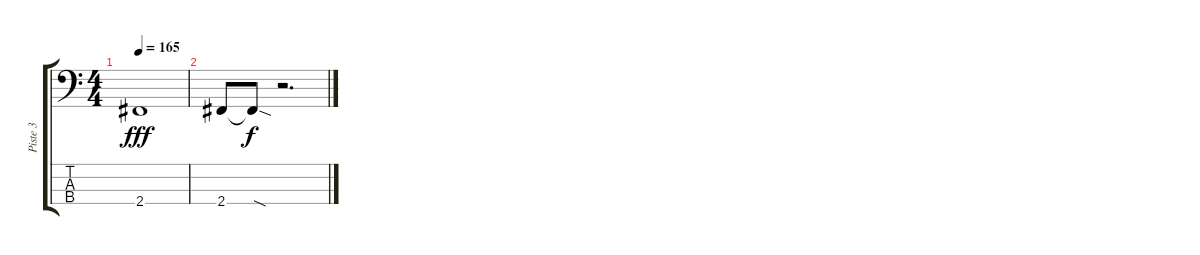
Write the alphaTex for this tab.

\track ("Piste 3" "Piste 3") {instrument electricbassfinger}
\staff {score tabs}
\tuning (G2 D2 A1 E1) {hide}
\ts (4 4)
\tempo 165
\clef f4
\ks c
2.4.1{dy fff} |
2.4.8 2.4{sod t}.8{dy f} r.2{d}
